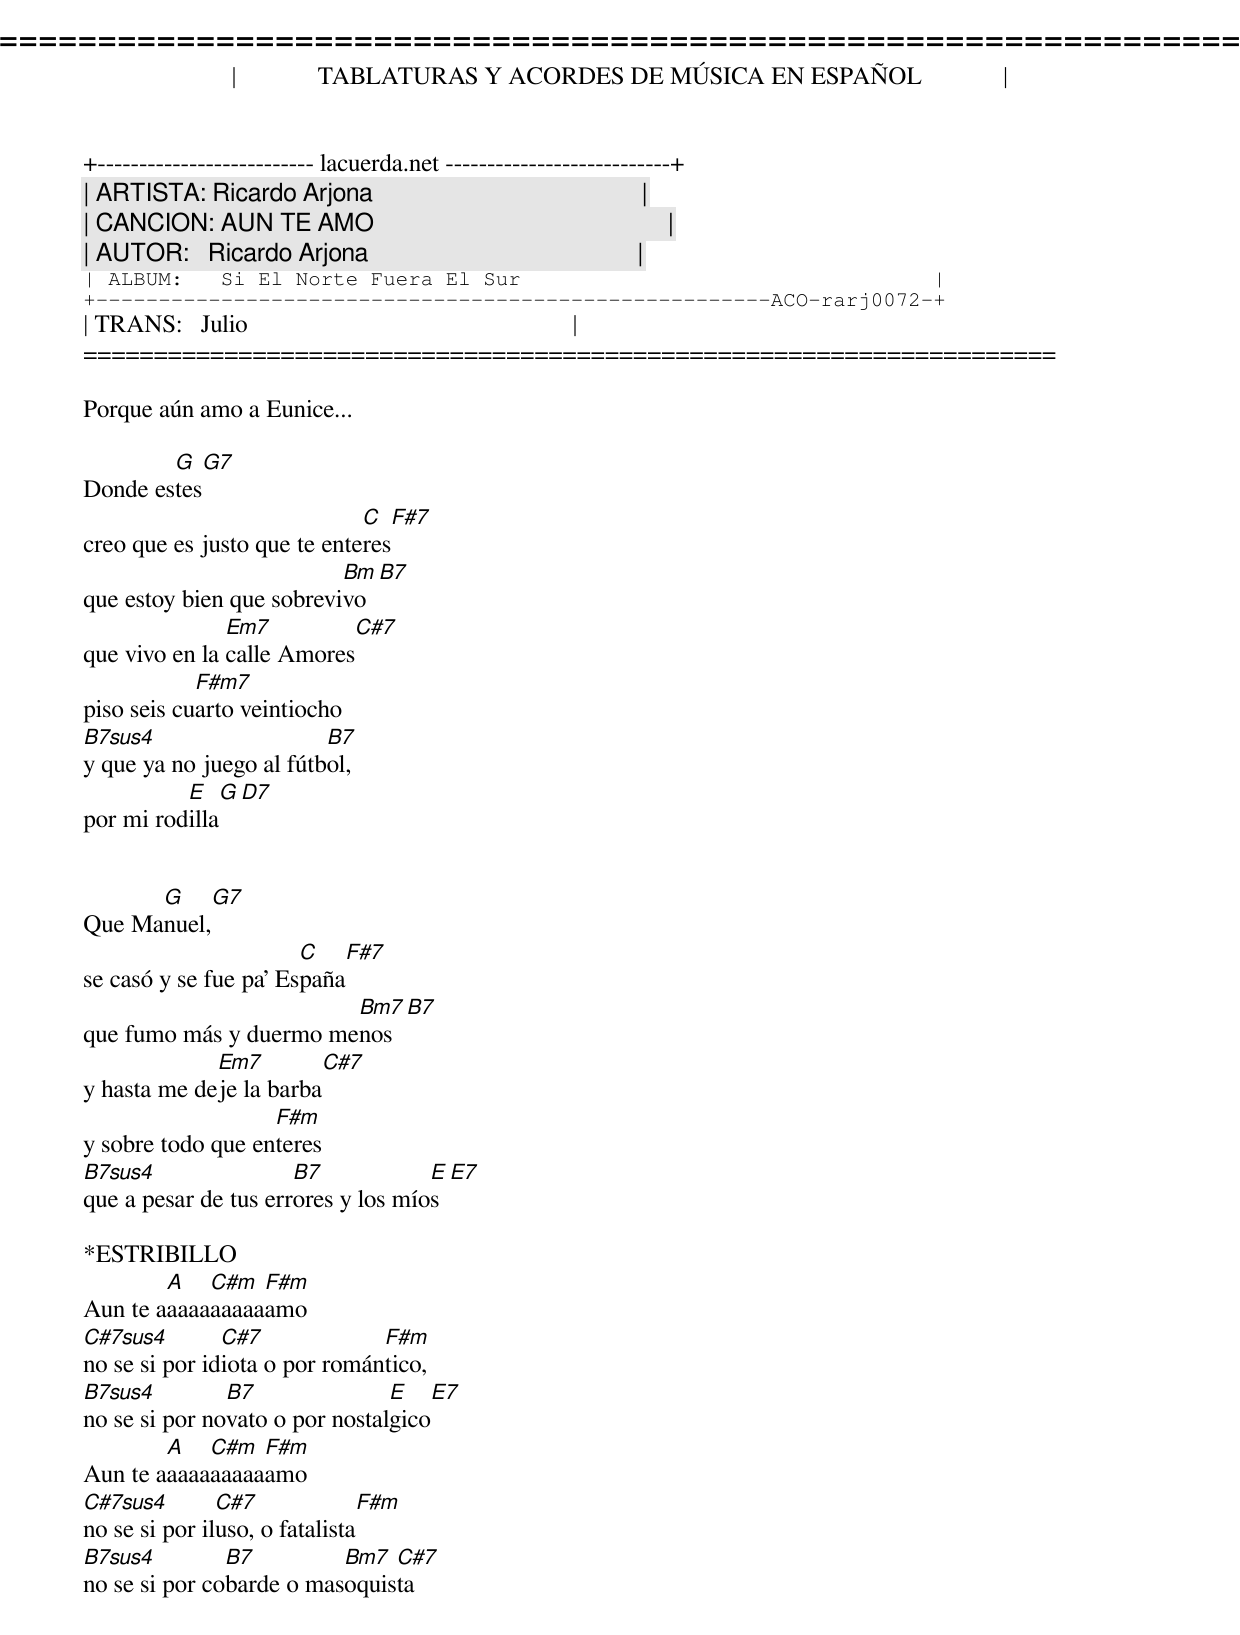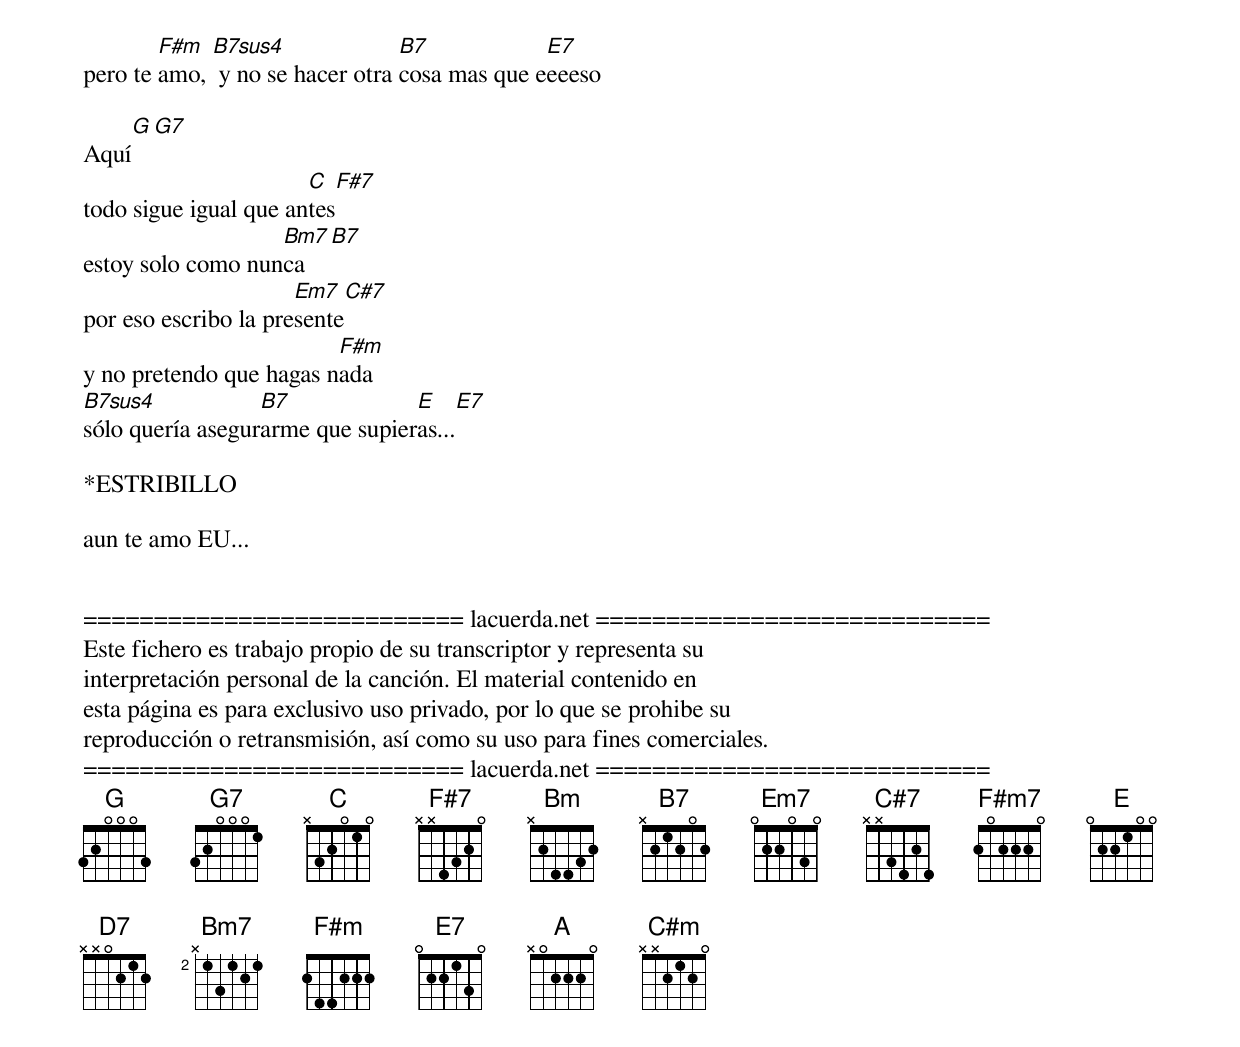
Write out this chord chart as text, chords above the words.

=====================================================================
|             TABLATURAS Y ACORDES DE MÚSICA EN ESPAÑOL             |
+-------------------------- lacuerda.net ---------------------------+
| ARTISTA: Ricardo Arjona                                           |
| CANCION: AUN TE AMO                                               |
| AUTOR:   Ricardo Arjona                                           |
| ALBUM:   Si El Norte Fuera El Sur                                 |
+------------------------------------------------------ACO-rarj0072-+
| TRANS:   Julio                                                    |
=====================================================================

Porque aún amo a Eunice...

        G      G7
Donde estes
                             C   F#7
creo que es justo que te enteres
                          Bm  B7
que estoy bien que sobrevivo
               Em7           C#7
que vivo en la calle Amores
            F#m7
piso seis cuarto veintiocho
B7sus4                   B7
y que ya no juego al fútbol,
          E            G    D7
por mi rodilla


      G       G7
Que Manuel,
                       C        F#7
se casó y se fue pa' España
                        Bm7    B7
que fumo más y duermo menos
             Em7              C#7
y hasta me deje la barba
                   F#m
y sobre todo que enteres
B7sus4                B7            E   E7
que a pesar de tus errores y los míos

*ESTRIBILLO
        A   C#m  F#m
Aun te aaaaaaaaaaamo
C#7sus4        C#7             F#m
no se si por idiota o por romántico,
B7sus4         B7               E      E7
no se si por novato o por nostalgico
        A   C#m  F#m
Aun te aaaaaaaaaaamo
C#7sus4        C#7             F#m
no se si por iluso, o fatalista
B7sus4         B7         Bm7  C#7
no se si por cobarde o masoquista
        F#m  B7sus4              B7            E7
pero te amo,  y no se hacer otra cosa mas que eeeeso

     G  G7
Aquí
                       C  F#7
todo sigue igual que antes
                   Bm7   B7
estoy solo como nunca
                      Em7     C#7
por eso escribo la presente
                         F#m
y no pretendo que hagas nada
B7sus4            B7             E     E7
sólo quería asegurarme que supieras...

*ESTRIBILLO

aun te amo EU...


=========================== lacuerda.net ============================
Este fichero es trabajo propio de su transcriptor y representa su
interpretación personal de la canción. El material contenido en
esta página es para exclusivo uso privado, por lo que se prohibe su
reproducción o retransmisión, así como su uso para fines comerciales.
=========================== lacuerda.net ============================
